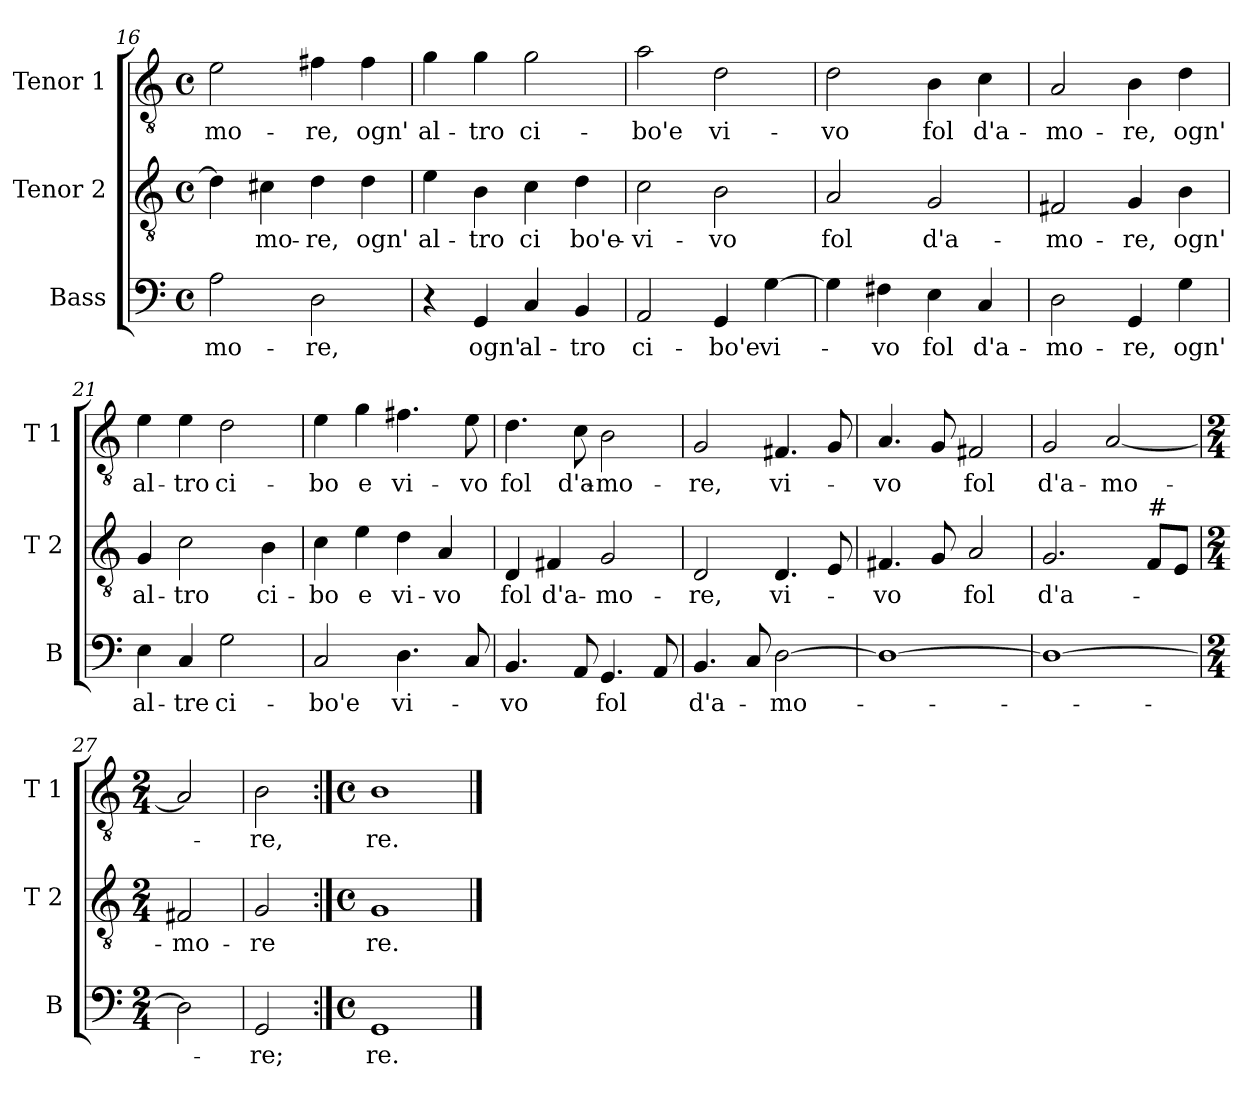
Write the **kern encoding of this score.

**kern	**text	**kern	**text	**kern	**text
*part3	*part3	*part2	*part2	*part1	*part1
*staff3	*staff3	*staff2	*staff2	*staff1	*staff1
*I"Bass	*	*I"Tenor 2	*	*I"Tenor 1	*
*I'B	*	*I'T 2	*	*I'T 1	*
!!LO:PB:g=z
*clefF4	*	*clefGv2	*	*clefGv2	*
*k[]	*	*k[]	*	*k[]	*
*C:	*	*C:	*	*C:	*
*M4/4	*	*M4/4	*	*M4/4	*
*met(c)	*	*met(c)	*	*met(c)	*
=16	=16	=16	=16	=16	=16
!	!LO:LY:b	!	!	!	!LO:LY:b
2A\	-mo-	4d\]	.	2e\	-mo-
!	!	!	!LO:LY:b	!	!
.	.	4c#X\	-mo-	.	.
!	!LO:LY:b	!	!LO:LY:b	!	!LO:LY:b
2D\	-re,	4d\	-re,	4f#X\	-re,
!	!	!	!LO:LY:b	!	!LO:LY:b
.	.	4d\	ogn'	4f#\	ogn'
=17	=17	=17	=17	=17	=17
!	!	!	!LO:LY:b	!	!LO:LY:b
4r	.	4e\	al-	4g\	al-
!	!LO:LY:b	!	!LO:LY:b	!	!LO:LY:b
4GG/	ogn'	4B\	-tro	4g\	-tro
!	!LO:LY:b	!	!LO:LY:b	!	!LO:LY:b
4C/	al-	4c\	ci	2g\	ci-
!	!LO:LY:b	!	!LO:LY:b	!	!
4BB/	-tro	4d\	bo'e-	.	.
=18	=18	=18	=18	=18	=18
!	!LO:LY:b	!	!LO:LY:b	!	!LO:LY:b
2AA/	ci-	2c\	-vi-	2a\	-bo'e
!	!LO:LY:b	!	!LO:LY:b	!	!LO:LY:b
4GG/	-bo'e	2B\	-vo	2d\	vi-
!	!LO:LY:b	!	!	!	!
[4G\	vi-	.	.	.	.
=19	=19	=19	=19	=19	=19
!	!	!	!LO:LY:b	!	!LO:LY:b
4G\]	.	2A/	fol	2d\	-vo
!	!LO:LY:b	!	!	!	!
4F#X\	-vo	.	.	.	.
!	!LO:LY:b	!	!LO:LY:b	!	!LO:LY:b
4E\	fol	2G/	d'a-	4B\	fol
!	!LO:LY:b	!	!	!	!LO:LY:b
4C/	d'a-	.	.	4c\	d'a-
=20	=20	=20	=20	=20	=20
!	!LO:LY:b	!	!LO:LY:b	!	!LO:LY:b
2D\	-mo-	2F#X/	-mo-	2A/	-mo-
!	!LO:LY:b	!	!LO:LY:b	!	!LO:LY:b
4GG/	-re,	4G/	-re,	4B\	-re,
!	!LO:LY:b	!	!LO:LY:b	!	!LO:LY:b
4G\	ogn'	4B\	ogn'	4d\	ogn'
!!LO:LB:g=z
=21	=21	=21	=21	=21	=21
!	!LO:LY:b	!	!LO:LY:b	!	!LO:LY:b
4E\	al-	4G/	al-	4e\	al-
!	!LO:LY:b	!	!LO:LY:b	!	!LO:LY:b
4C/	-tre	2c\	-tro	4e\	-tro
!	!LO:LY:b	!	!	!	!LO:LY:b
2G\	ci-	.	.	2d\	ci-
!	!	!	!LO:LY:b	!	!
.	.	4B\	ci-	.	.
=22	=22	=22	=22	=22	=22
!	!LO:LY:b	!	!LO:LY:b	!	!LO:LY:b
2C/	-bo'e	4c\	-bo	4e\	-bo
!	!	!	!LO:LY:b	!	!LO:LY:b
.	.	4e\	e	4g\	e
!	!LO:LY:b	!	!LO:LY:b	!	!LO:LY:b
4.D\	vi-	4d\	vi-	4.f#X\	vi-
!	!	!	!LO:LY:b	!	!
.	.	4A/	-vo	.	.
!	!	!	!	!	!LO:LY:b
8C/	.	.	.	8e\	-vo
=23	=23	=23	=23	=23	=23
!	!LO:LY:b	!	!LO:LY:b	!	!LO:LY:b
4.BB/	-vo	4D/	fol	4.d\	fol
!	!	!	!LO:LY:b	!	!
.	.	4F#X/	d'a-	.	.
!	!	!	!	!	!LO:LY:b
8AA/	.	.	.	8c\	d'a-
!	!LO:LY:b	!	!LO:LY:b	!	!LO:LY:b
4.GG/	fol	2G/	-mo-	2B\	-mo-
8AA/	.	.	.	.	.
=24	=24	=24	=24	=24	=24
!	!LO:LY:b	!	!LO:LY:b	!	!LO:LY:b
4.BB/	d'a-	2D/	-re,	2G/	-re,
8C/	.	.	.	.	.
!	!LO:LY:b	!	!LO:LY:b	!	!LO:LY:b
[2D\	-mo-	4.D/	vi-	4.F#X/	vi-
.	.	8E/	.	8G/	.
!!LO:LB:g=z
=25	=25	=25	=25	=25	=25
!	!	!	!LO:LY:b	!	!LO:LY:b
1D_	.	4.F#X/	-vo	4.A/	-vo
.	.	8G/	.	8G/	.
!	!	!	!LO:LY:b	!	!LO:LY:b
.	.	2A/	fol	2F#X/	fol
=26	=26	=26	=26	=26	=26
!	!	!	!LO:LY:b	!	!LO:LY:b
1D_	.	2.G/	d'a-	2G/	d'a-
!	!	!	!	!	!LO:LY:b
.	.	.	.	[2A/	-mo-
!	!	!LO:TX:a:t=#	!	!	!
.	.	8F/L	.	.	.
.	.	8E/J	.	.	.
=27	=27	=27	=27	=27	=27
*M2/4	*	*M2/4	*	*M2/4	*
!	!	!	!LO:LY:b	!	!
2D\]	.	2F#X/	-mo-	2A/]	.
=28	=28	=28	=28	=28	=28
!	!LO:LY:b	!	!LO:LY:b	!	!LO:LY:b
2GG/	-re;	2G/	-re	2B\	-re,
=29:|!	=29:|!	=29:|!	=29:|!	=29:|!	=29:|!
*M4/4	*	*M4/4	*	*M4/4	*
*met(c)	*	*met(c)	*	*met(c)	*
!	!LO:LY:b	!	!LO:LY:b	!	!LO:LY:b
1GG	re.	1G	re.	1B	re.
==	==	==	==	==	==
*-	*-	*-	*-	*-	*-
